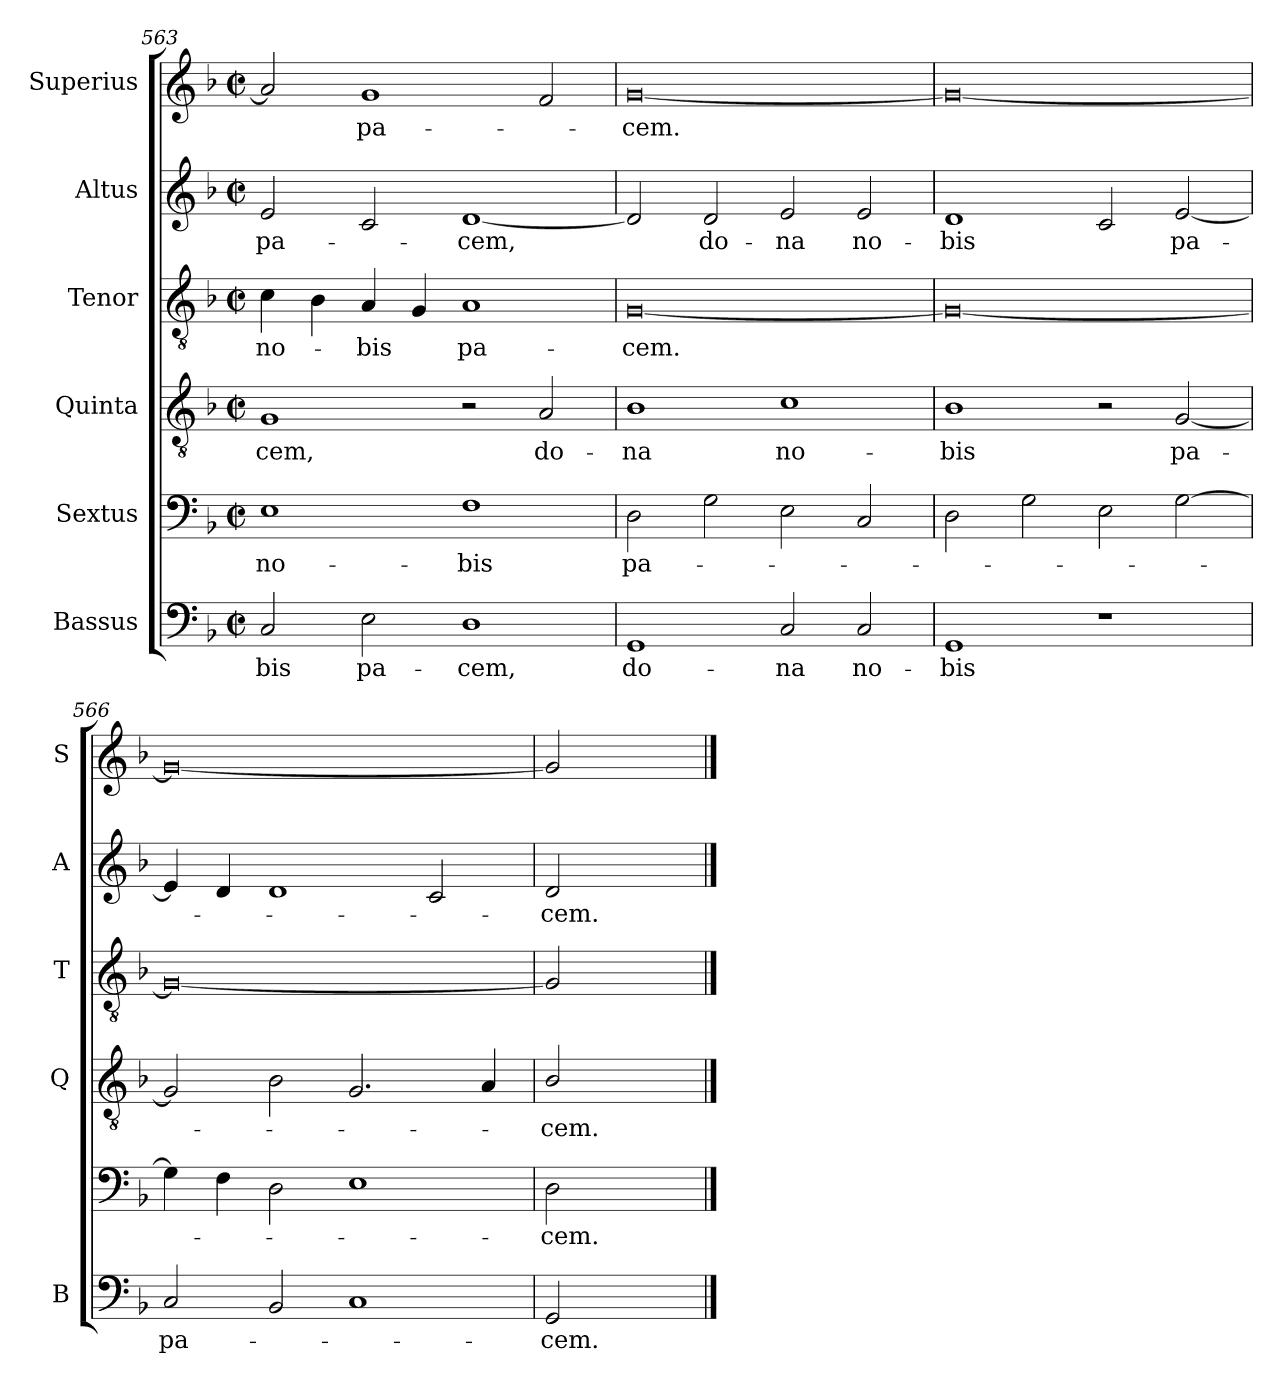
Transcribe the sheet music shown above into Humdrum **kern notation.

**kern	**text	**kern	**text	**kern	**text	**kern	**text	**kern	**text	**kern	**text
*part6	*part6	*part5	*part5	*part4	*part4	*part3	*part3	*part2	*part2	*part1	*part1
*staff6	*staff6	*staff5	*staff5	*staff4	*staff4	*staff3	*staff3	*staff2	*staff2	*staff1	*staff1
*I"Bassus	*	*I"Sextus	*	*I"Quinta	*	*I"Tenor	*	*I"Altus	*	*I"Superius	*
*I'B	*	*	*	*I'Q	*	*I'T	*	*I'A	*	*I'S	*
*clefF4	*	*clefF4	*	*clefGv2	*	*clefGv2	*	*clefG2	*	*clefG2	*
*k[b-]	*	*k[b-]	*	*k[b-]	*	*k[b-]	*	*k[b-]	*	*k[b-]	*
*F:	*	*F:	*	*F:	*	*F:	*	*F:	*	*F:	*
*M2/2	*	*M2/2	*	*M2/2	*	*M2/2	*	*M2/2	*	*M2/2	*
*met(c|)	*	*met(c|)	*	*met(c|)	*	*met(c|)	*	*met(c|)	*	*met(c|)	*
=563	=563	=563	=563	=563	=563	=563	=563	=563	=563	=563	=563
!	!LO:LY:b	!	!LO:LY:b	!	!LO:LY:b	!	!LO:LY:b	!	!LO:LY:b	!	!
2C/	-bis	1E	no-	1G	-cem,	4c\	no-	2e/	pa-	2a/]	.
.	.	.	.	.	.	4B-\	.	.	.	.	.
!	!LO:LY:b	!	!	!	!	!	!LO:LY:b	!	!	!	!LO:LY:b
2E\	pa-	.	.	.	.	4A/	-bis	2c/	.	1g	pa-
.	.	.	.	.	.	4G/	.	.	.	.	.
!	!LO:LY:b	!	!LO:LY:b	!	!	!	!LO:LY:b	!	!LO:LY:b	!	!
1D	-cem,	1F	-bis	2r	.	1A	pa-	[1d	-cem,	.	.
!	!	!	!	!	!LO:LY:b	!	!	!	!	!	!
.	.	.	.	2A/	do-	.	.	.	.	2f/	.
!!LO:LB:g=z
=564	=564	=564	=564	=564	=564	=564	=564	=564	=564	=564	=564
!	!LO:LY:b	!	!LO:LY:b	!	!LO:LY:b	!	!LO:LY:b	!	!	!	!LO:LY:b
1GG	do-	2D\	pa-	1B-	-na	[0G	-cem.	2d/]	.	[0g	-cem.
!	!	!	!	!	!	!	!	!	!LO:LY:b	!	!
.	.	2G\	.	.	.	.	.	2d/	do-	.	.
!	!LO:LY:b	!	!	!	!LO:LY:b	!	!	!	!LO:LY:b	!	!
2C/	-na	2E\	.	1c	no-	.	.	2e/	-na	.	.
!	!LO:LY:b	!	!	!	!	!	!	!	!LO:LY:b	!	!
2C/	no-	2C/	.	.	.	.	.	2e/	no-	.	.
=565	=565	=565	=565	=565	=565	=565	=565	=565	=565	=565	=565
!	!LO:LY:b	!	!	!	!LO:LY:b	!	!	!	!LO:LY:b	!	!
1GG	-bis	2D\	.	1B-	-bis	0G_	.	1d	-bis	0g_	.
.	.	2G\	.	.	.	.	.	.	.	.	.
1r	.	2E\	.	2r	.	.	.	2c/	.	.	.
!	!	!	!	!	!LO:LY:b	!	!	!	!LO:LY:b	!	!
.	.	[2G\	.	[2G/	pa-	.	.	[2e/	pa-	.	.
=566	=566	=566	=566	=566	=566	=566	=566	=566	=566	=566	=566
!	!LO:LY:b	!	!	!	!	!	!	!	!	!	!
2C/	pa-	4G\]	.	2G/]	.	0G_	.	4e/]	.	0g_	.
.	.	4F\	.	.	.	.	.	4d/	.	.	.
2BB-/	.	2D\	.	2B-\	.	.	.	1d	.	.	.
1C	.	1E	.	2.G/	.	.	.	.	.	.	.
.	.	.	.	.	.	.	.	2c/	.	.	.
.	.	.	.	4A/	.	.	.	.	.	.	.
=567	=567	=567	=567	=567	=567	=567	=567	=567	=567	=567	=567
!	!LO:LY:b	!	!LO:LY:b	!	!LO:LY:b	!	!	!	!LO:LY:b	!	!
2GG/	-cem.	2D\	-cem.	2B-/	-cem.	2G/]	.	2d/	-cem.	2g/]	.
2ryy	.	2ryy	.	2ryy	.	2ryy	.	2ryy	.	2ryy	.
==	==	==	==	==	==	==	==	==	==	==	==
*-	*-	*-	*-	*-	*-	*-	*-	*-	*-	*-	*-
